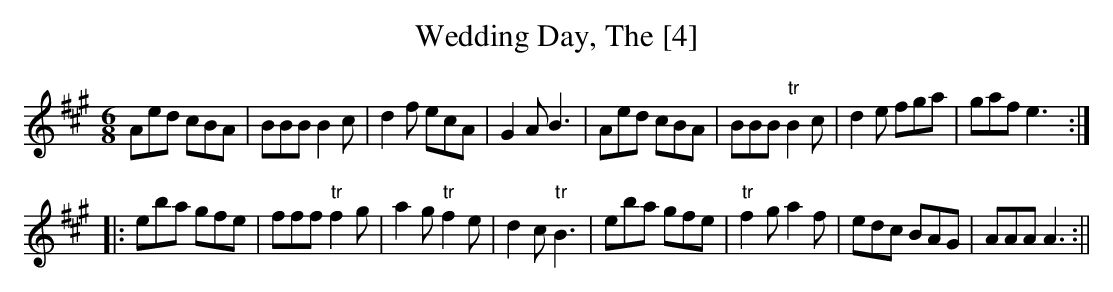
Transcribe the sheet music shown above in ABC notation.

X:1
T:Wedding Day, The [4]
M:6/8
L:1/8
K:A
Aed cBA|BBB B2c|d2f ecA|G2A B3|Aed cBA|BBB "tr"B2c|d2e fga|gaf e3:|
|:eba gfe|fff "tr"f2g|a2g "tr"f2e|d2c "tr"B3|eba gfe|"tr"f2g a2f|edc BAG|AAA A3:||
